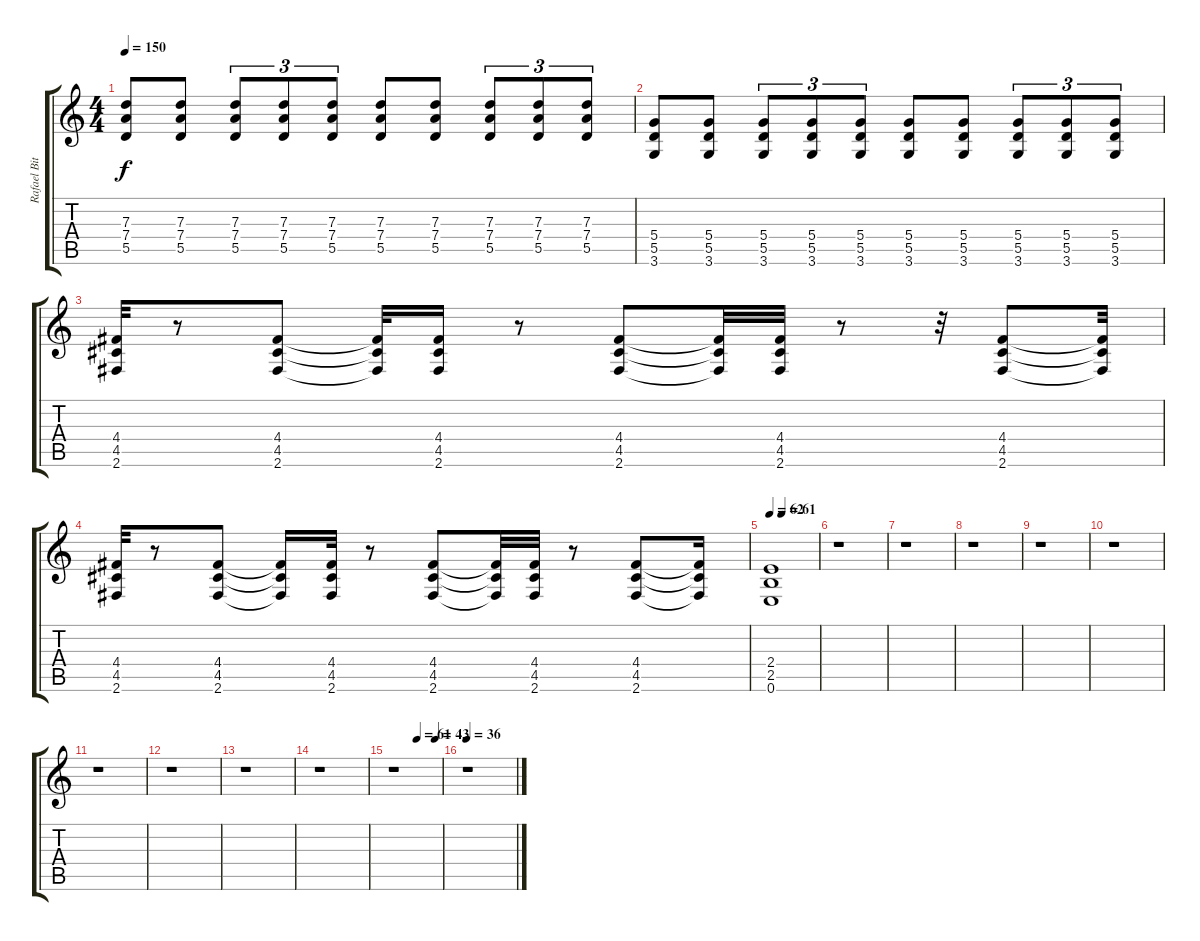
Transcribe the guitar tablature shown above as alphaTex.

\track ("Rafael Bittencourt" "Rafael Bit") {instrument distortionguitar}
\staff {score tabs}
\tuning (E4 B3 G3 D3 A2 E2) {hide}
\ts (4 4)
\tempo 150
\clef g2
\ks c
(7.3 7.4 5.5).8{dy f} (7.3 7.4 5.5).8 (7.3 7.4 5.5).8{tu (3 2)} (7.3 7.4 5.5).8{tu (3 2)} (7.3 7.4 5.5).8{tu (3 2)} (7.3 7.4 5.5).8 (7.3 7.4 5.5).8 (7.3 7.4 5.5).8{tu (3 2)} (7.3 7.4 5.5).8{tu (3 2)} (7.3 7.4 5.5).8{tu (3 2)} |
(5.4 5.5 3.6).8 (5.4 5.5 3.6).8 (5.4 5.5 3.6).8{tu (3 2)} (5.4 5.5 3.6).8{tu (3 2)} (5.4 5.5 3.6).8{tu (3 2)} (5.4 5.5 3.6).8 (5.4 5.5 3.6).8 (5.4 5.5 3.6).8{tu (3 2)} (5.4 5.5 3.6).8{tu (3 2)} (5.4 5.5 3.6).8{tu (3 2)} |
(4.4 4.5 2.6).32 r.8 (4.4 4.5 2.6).8 (4.4{t} 4.5{t} 2.6{t}).32 (4.4 4.5 2.6).16 r.8 (4.4 4.5 2.6).8 (4.4{t} 4.5{t} 2.6{t}).32 (4.4 4.5 2.6).32 r.8 r.32 (4.4 4.5 2.6).8 (4.4{t} 4.5{t} 2.6{t}).32 |
(4.4 4.5 2.6).32 r.8 (4.4 4.5 2.6).8 (4.4{t} 4.5{t} 2.6{t}).16 (4.4 4.5 2.6).32 r.8 (4.4 4.5 2.6).8 (4.4{t} 4.5{t} 2.6{t}).32 (4.4 4.5 2.6).32 r.8 (4.4 4.5 2.6).8 (4.4{t} 4.5{t} 2.6{t}).16 |
\tempo 62
\tempo (61 0.25)
(2.4 2.5 0.6).1 |
r.1 |
r.1 |
r.1 |
r.1 |
r.1 |
r.1 |
r.1 |
r.1 |
r.1 |
\tempo (61 0.5)
\tempo (43 0.875)
r.1 |
\tempo 36
r.1
